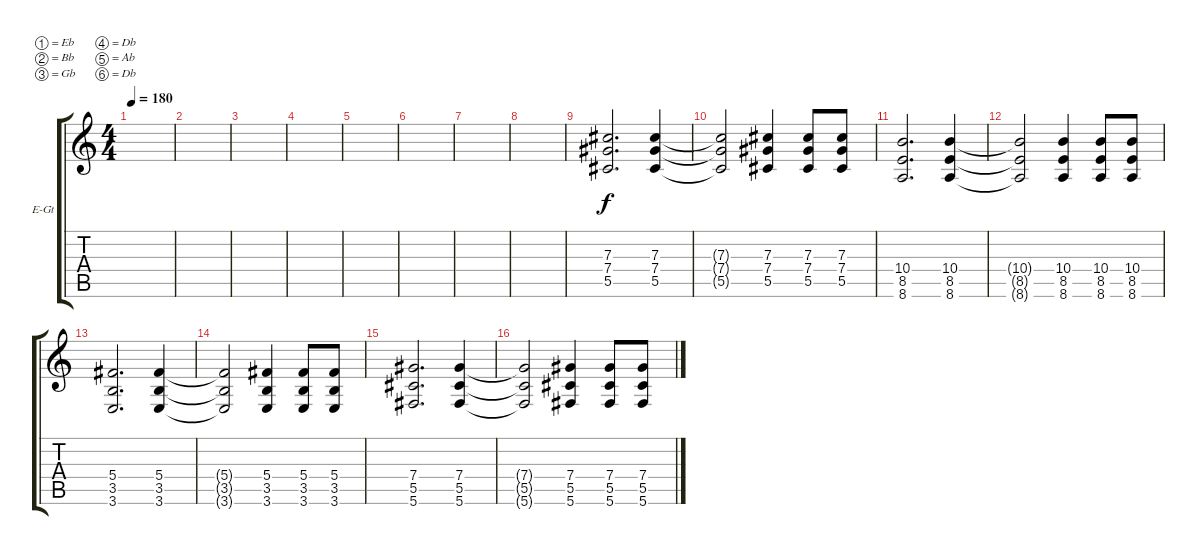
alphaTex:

\defaultSystemsLayout 4
\bracketExtendMode groupsimilarinstruments
\firstSystemTrackNameOrientation horizontal
\otherSystemsTrackNameOrientation horizontal
\track ("Tm McIlrath Rhytm" "E-Gt") {instrument overdrivenguitar}
\staff {score tabs}
\tuning (Eb4 Bb3 Gb3 Db3 Ab2 Db2)
\ts (4 4)
\tempo 180
\clef g2
\scale
0.333333
\ks c
|
\scale
0.333333 |
\scale
0.333333 |
\scale
0.333333 |
\scale
0.333333 |
\scale
0.333333 |
\scale
0.333333 |
\scale
0.333333 |
\scale
0.333333 (5.5 7.4 7.3).2{d} (5.5 7.4 7.3).4 |
\scale
0.333333 (7.3{t} 7.4{t} 5.5{t}).2 (5.5 7.4 7.3).4 (7.3 7.4 5.5).8 (7.3 5.5 7.4).8 |
\scale
0.333333 (8.5 8.6 10.4).2{d} (8.5 8.6 10.4).4 |
\scale
0.333333 (8.5{t} 8.6{t} 10.4{t}).2 (8.5 8.6 10.4).4 (8.5 8.6 10.4).8 (8.5 8.6 10.4).8 |
\scale
0.333333 (3.6 3.5 5.4).2{d} (3.6 5.4 3.5).4 |
\scale
0.333333 (3.6{t} 3.5{t} 5.4{t}).2 (3.6 3.5 5.4).4 (3.5 3.6 5.4).8 (3.5 5.4 3.6).8 |
\scale
0.333333 (5.5 5.6 7.4).2{d} (5.5 5.6 7.4).4 |
\scale
0.333333 (5.5{t} 5.6{t} 7.4{t}).2 (5.5 5.6 7.4).4 (5.5 5.6 7.4).8 (5.5 5.6 7.4).8
